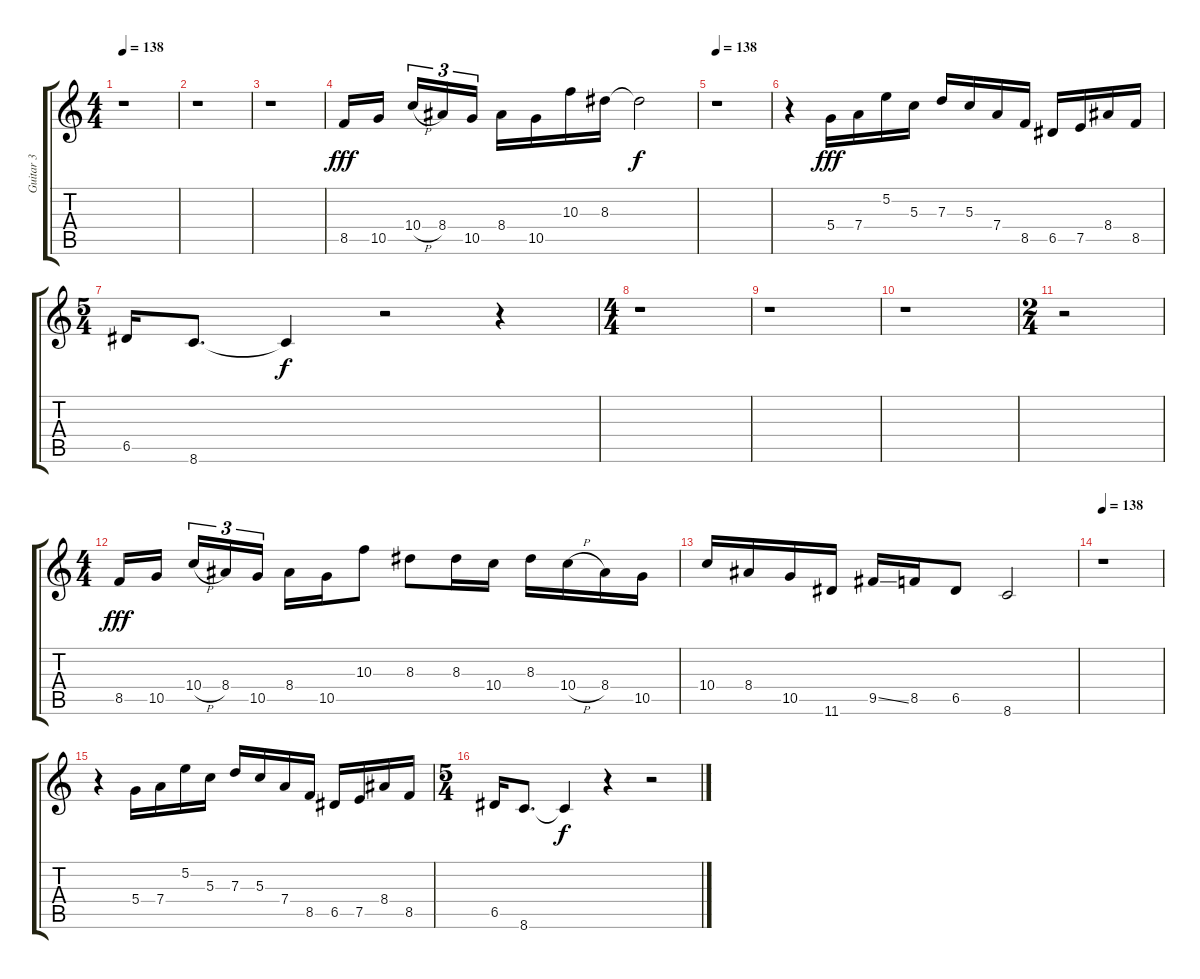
\track ("Guitar 3" "Guitar 3") {instrument electricguitarclean}
\staff {score tabs}
\tuning (E4 B3 G3 D3 A2 E2) {hide}
\ts (4 4)
\tempo 138
\clef g2
\ks c
r.1{dy f} |
r.1 |
r.1 |
8.5.16{dy fff} 10.5.16{beam splitsecondary} 10.4{h}.16{tu (3 2)} 8.4.16{tu (3 2)} 10.5.16{tu (3 2)} 8.4.16 10.5.16 10.3.16 8.3.16 8.3{t}.2{dy f} |
\tempo 138
r.1 |
r.4 5.4.16{dy fff} 7.4.16 5.2.16 5.3.16 7.3.16 5.3.16 7.4.16 8.5.16 6.5.16 7.5.16 8.4.16 8.5.16 |
\ts (5 4)
6.5.16 8.6.8{d} 8.6{t}.4{dy f} r.2 r.4 |
\ts (4 4)
r.1 |
r.1 |
r.1 |
\ts (2 4)
r.2 |
\ts (4 4)
8.5.16{dy fff} 10.5.16{beam splitsecondary} 10.4{h}.16{tu (3 2)} 8.4.16{tu (3 2)} 10.5.16{tu (3 2)} 8.4.16 10.5.16 10.3.8 8.3.8 8.3.16 10.4.16 8.3.16 10.4{h}.16 8.4.16 10.5.16 |
10.4.16 8.4.16 10.5.16 11.6.16 9.5{ss}.16 8.5.16 6.5.8 8.6.2 |
\tempo 138
r.1 |
r.4 5.4.16 7.4.16 5.2.16 5.3.16 7.3.16 5.3.16 7.4.16 8.5.16 6.5.16 7.5.16 8.4.16 8.5.16 |
\ts (5 4)
6.5.16 8.6.8{d} 8.6{t}.4{dy f} r.4 r.2
